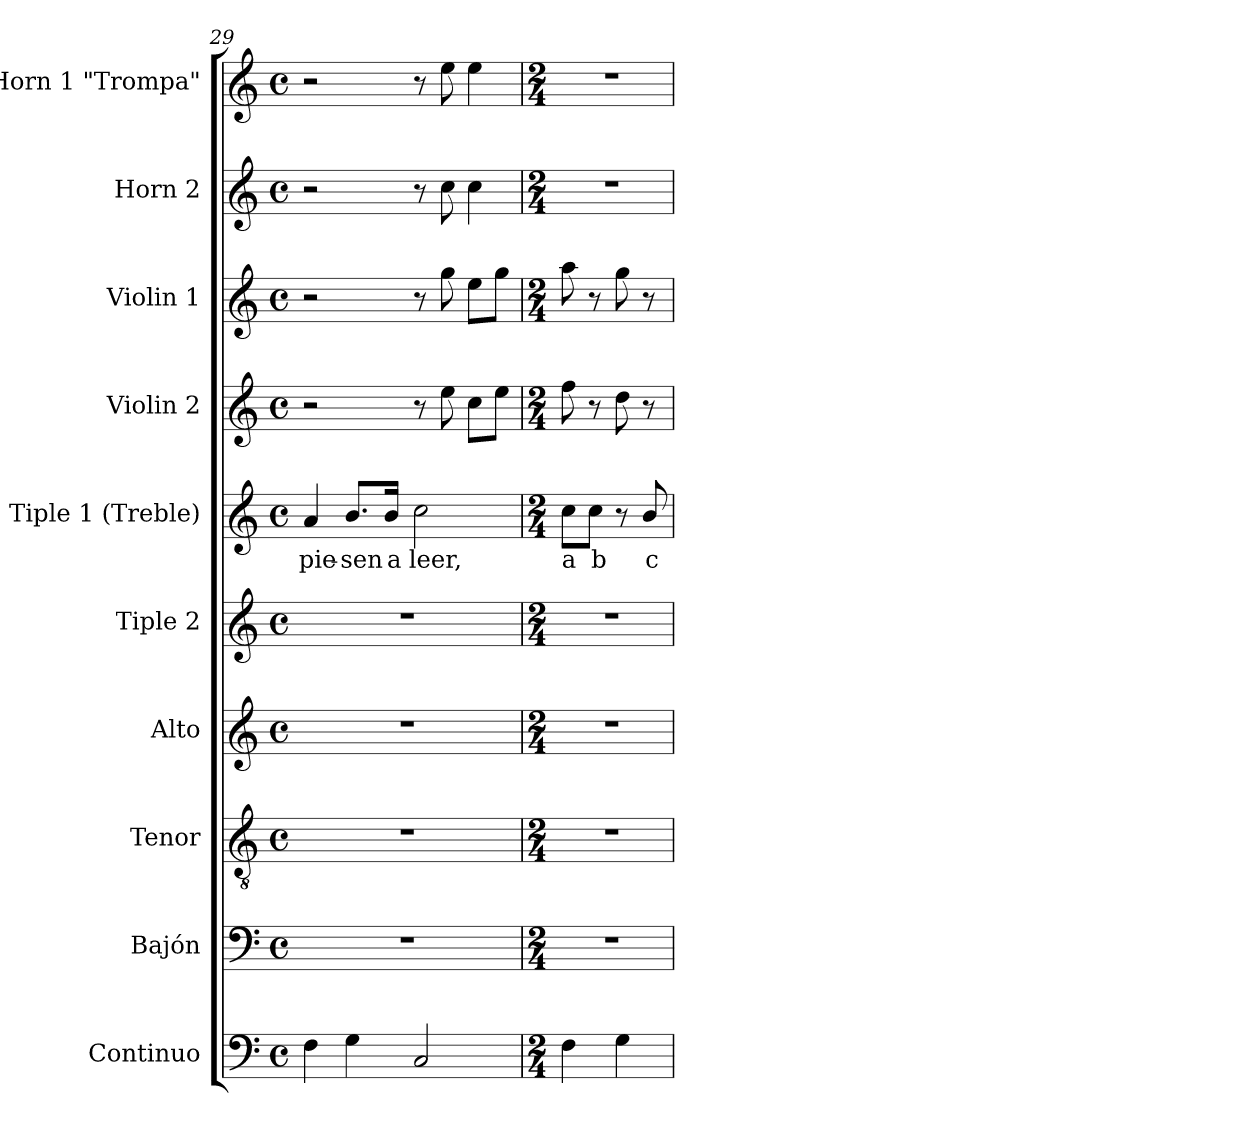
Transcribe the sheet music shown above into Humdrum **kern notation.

**kern	**kern	**kern	**kern	**kern	**kern	**text	**kern	**kern	**kern	**kern
*part10	*part9	*part8	*part7	*part6	*part5	*part5	*part4	*part3	*part2	*part1
*staff10	*staff9	*staff8	*staff7	*staff6	*staff5	*staff5	*staff4	*staff3	*staff2	*staff1
*I"Continuo	*I"Bajón	*I"Tenor	*I"Alto	*I"Tiple 2	*I"Tiple 1 (Treble)	*	*I"Violin 2	*I"Violin 1	*I"Horn 2	*I"Horn 1 "Trompa"
*I'Cont.	*	*I'T.	*I'A.	*	*	*	*I'Vln. 2	*I'Vln. 1	*I'Hn 1.	*I'Hn 1.
*clefF4	*clefF4	*clefGv2	*clefG2	*clefG2	*clefG2	*	*clefG2	*clefG2	*clefG2	*clefG2
*	*	*ITrd7c12	*	*	*	*	*	*	*ITrd7c12	*ITrd7c12
*k[]	*k[]	*k[]	*k[]	*k[]	*k[]	*	*k[]	*k[]	*k[]	*k[]
*C:	*C:	*C:	*C:	*C:	*C:	*	*C:	*C:	*C:	*C:
*M4/4	*M4/4	*M4/4	*M4/4	*M4/4	*M4/4	*	*M4/4	*M4/4	*M4/4	*M4/4
*met(c)	*met(c)	*met(c)	*met(c)	*met(c)	*met(c)	*	*met(c)	*met(c)	*met(c)	*met(c)
=29	=29	=29	=29	=29	=29	=29	=29	=29	=29	=29
!	!	!	!	!	!	!LO:LY:b:color=#000000	!	!	!	!
4Fi\	1r	1r	1r	1r	4ai/	-pie-	2r	2r	2r	2r
!	!	!	!	!	!	!LO:LY:b:color=#000000	!	!	!	!
4Gi\	.	.	.	.	8.bi/L	-sen	.	.	.	.
!	!	!	!	!	!	!LO:LY:b:color=#000000	!	!	!	!
.	.	.	.	.	16bi/Jk	a	.	.	.	.
!	!	!	!	!	!	!LO:LY:b:color=#000000	!	!	!	!
2Ci/	.	.	.	.	2cci\	leer,	8r	8r	8r	8r
.	.	.	.	.	.	.	8eei\	8ggi\	8ci\	8ei\
.	.	.	.	.	.	.	8cci\L	8eei\L	4ci\	4ei\
.	.	.	.	.	.	.	8eei\J	8ggi\J	.	.
=30	=30	=30	=30	=30	=30	=30	=30	=30	=30	=30
*M2/4	*M2/4	*M2/4	*M2/4	*M2/4	*M2/4	*	*M2/4	*M2/4	*M2/4	*M2/4
!	!LO:N:vis=1	!LO:N:vis=1	!LO:N:vis=1	!LO:N:vis=1	!	!	!	!	!	!
!	!	!	!	!	!	!LO:LY:b:color=#000000	!	!	!LO:N:vis=1	!LO:N:vis=1
4Fi\	2r	2r	2r	2r	8cci\L	a	8ffi\	8aai\	2r	2r
!	!	!	!	!	!	!LO:LY:b:color=#000000	!	!	!	!
.	.	.	.	.	8cci\J	b	8r	8r	.	.
4Gi\	.	.	.	.	8r	.	8ddi\	8ggi\	.	.
!	!	!	!	!	!	!LO:LY:b:color=#000000	!	!	!	!
.	.	.	.	.	8bi/	c	8r	8r	.	.
=	=	=	=	=	=	=	=	=	=	=
*-	*-	*-	*-	*-	*-	*-	*-	*-	*-	*-
